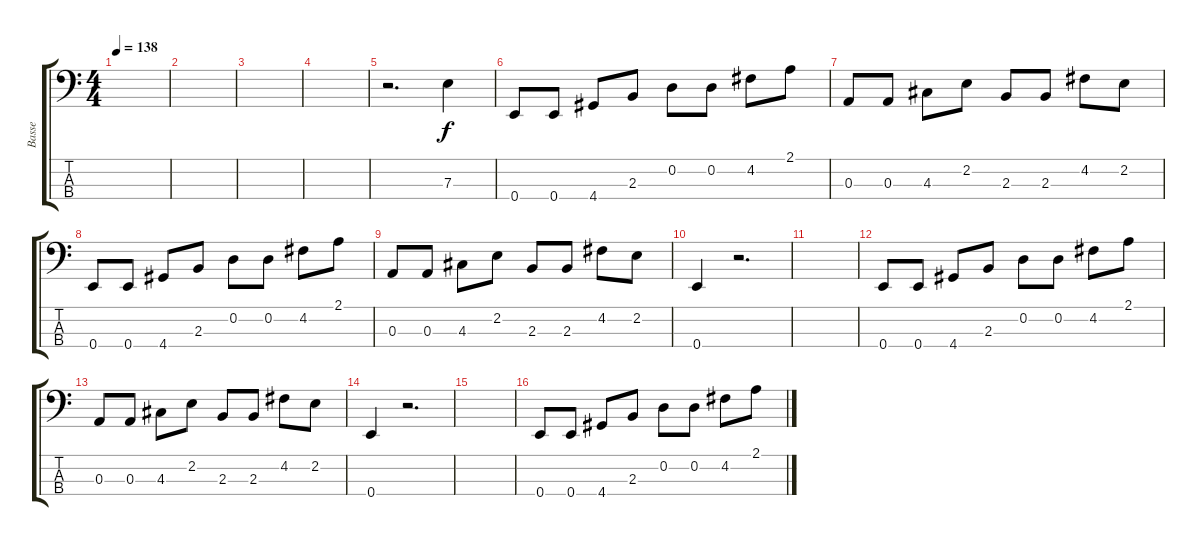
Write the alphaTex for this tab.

\track ("Basse" "Basse") {instrument electricbassfinger}
\staff {score tabs}
\tuning (G2 D2 A1 E1) {hide}
\ts (4 4)
\tempo 138
\clef f4
\ks c
|
|
|
|
r.2{d} 7.3.4 |
0.4.8 0.4.8 4.4.8 2.3.8 0.2.8 0.2.8 4.2.8 2.1.8 |
0.3.8 0.3.8 4.3.8 2.2.8 2.3.8 2.3.8 4.2.8 2.2.8 |
0.4.8 0.4.8 4.4.8 2.3.8 0.2.8 0.2.8 4.2.8 2.1.8 |
0.3.8 0.3.8 4.3.8 2.2.8 2.3.8 2.3.8 4.2.8 2.2.8 |
0.4.4 r.2{d} |
|
0.4.8 0.4.8 4.4.8 2.3.8 0.2.8 0.2.8 4.2.8 2.1.8 |
0.3.8 0.3.8 4.3.8 2.2.8 2.3.8 2.3.8 4.2.8 2.2.8 |
0.4.4 r.2{d} |
|
0.4.8 0.4.8 4.4.8 2.3.8 0.2.8 0.2.8 4.2.8 2.1.8
